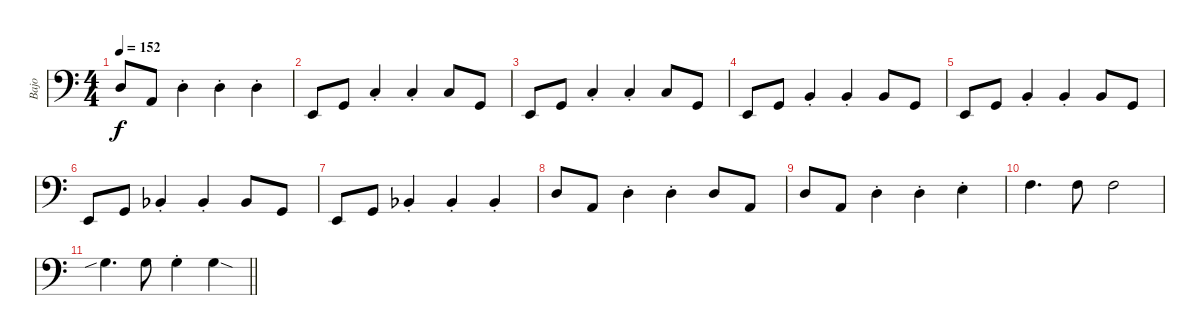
\track ("Bajo" "Bajo") {instrument electricbassfinger}
\staff {score}
\tuning (G2 D2 A1 E1) {hide}
\ts (4 4)
\tempo 152
\clef f4
\ks c
0.2.8{dy f} 0.3.8 0.2{st}.4 0.2{st}.4 0.2{st}.4 |
0.4.8 3.4.8 3.3{st}.4 3.3{st}.4 3.3.8 3.4.8 |
0.4.8 3.4.8 3.3{st}.4 3.3{st}.4 3.3.8 3.4.8 |
0.4.8 3.4.8 2.3{st}.4 2.3{st}.4 2.3.8 3.4.8 |
0.4.8 3.4.8 2.3{st}.4 2.3{st}.4 2.3.8 3.4.8 |
0.4.8 3.4.8 1.3{st acc b}.4 1.3{st acc b}.4 1.3{acc b}.8 3.4.8 |
0.4.8 3.4.8 1.3{st acc b}.4 1.3{st acc b}.4 1.3{st acc b}.4 |
0.2.8 0.3.8 0.2{st}.4 0.2{st}.4 0.2.8 0.3.8 |
0.2.8 0.3.8 0.2{st}.4 0.2{st}.4 2.2{st}.4 |
3.2.4{d} 3.2.8 3.2.2 |
\barLineRight lightlight
0.1{sib}.4{d} 0.1.8 0.1{st}.4 0.1{sod}.4
